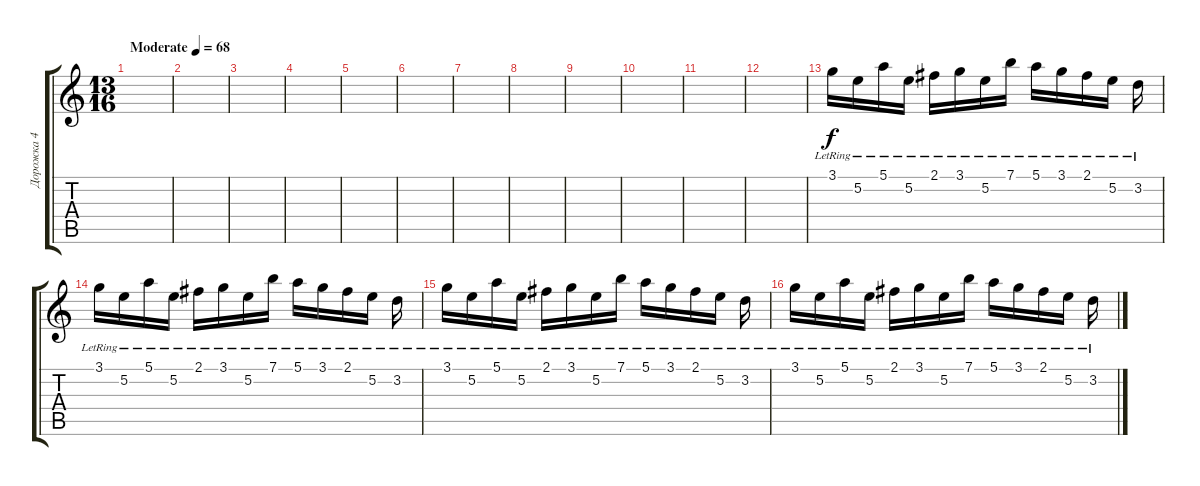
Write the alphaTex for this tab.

\track ("Дорожка 4" "Дорожка 4") {instrument electricguitarclean}
\staff {score tabs}
\tuning (E4 B3 G3 D3 A2 E2) {hide}
\ts (13 16)
\tempo (68 "Moderate")
\clef g2
\ks c
|
|
|
|
|
|
|
|
|
|
|
|
3.1{lr}.16 5.2{lr}.16 5.1{lr}.16 5.2{lr}.16 2.1{lr}.16 3.1{lr}.16 5.2{lr}.16 7.1{lr}.16 5.1{lr}.16 3.1{lr}.16 2.1{lr}.16 5.2{lr}.16 3.2{lr}.16 |
3.1{lr}.16 5.2{lr}.16 5.1{lr}.16 5.2{lr}.16 2.1{lr}.16 3.1{lr}.16 5.2{lr}.16 7.1{lr}.16 5.1{lr}.16 3.1{lr}.16 2.1{lr}.16 5.2{lr}.16 3.2{lr}.16 |
3.1{lr}.16 5.2{lr}.16 5.1{lr}.16 5.2{lr}.16 2.1{lr}.16 3.1{lr}.16 5.2{lr}.16 7.1{lr}.16 5.1{lr}.16 3.1{lr}.16 2.1{lr}.16 5.2{lr}.16 3.2{lr}.16 |
3.1{lr}.16 5.2{lr}.16 5.1{lr}.16 5.2{lr}.16 2.1{lr}.16 3.1{lr}.16 5.2{lr}.16 7.1{lr}.16 5.1{lr}.16 3.1{lr}.16 2.1{lr}.16 5.2{lr}.16 3.2{lr}.16
